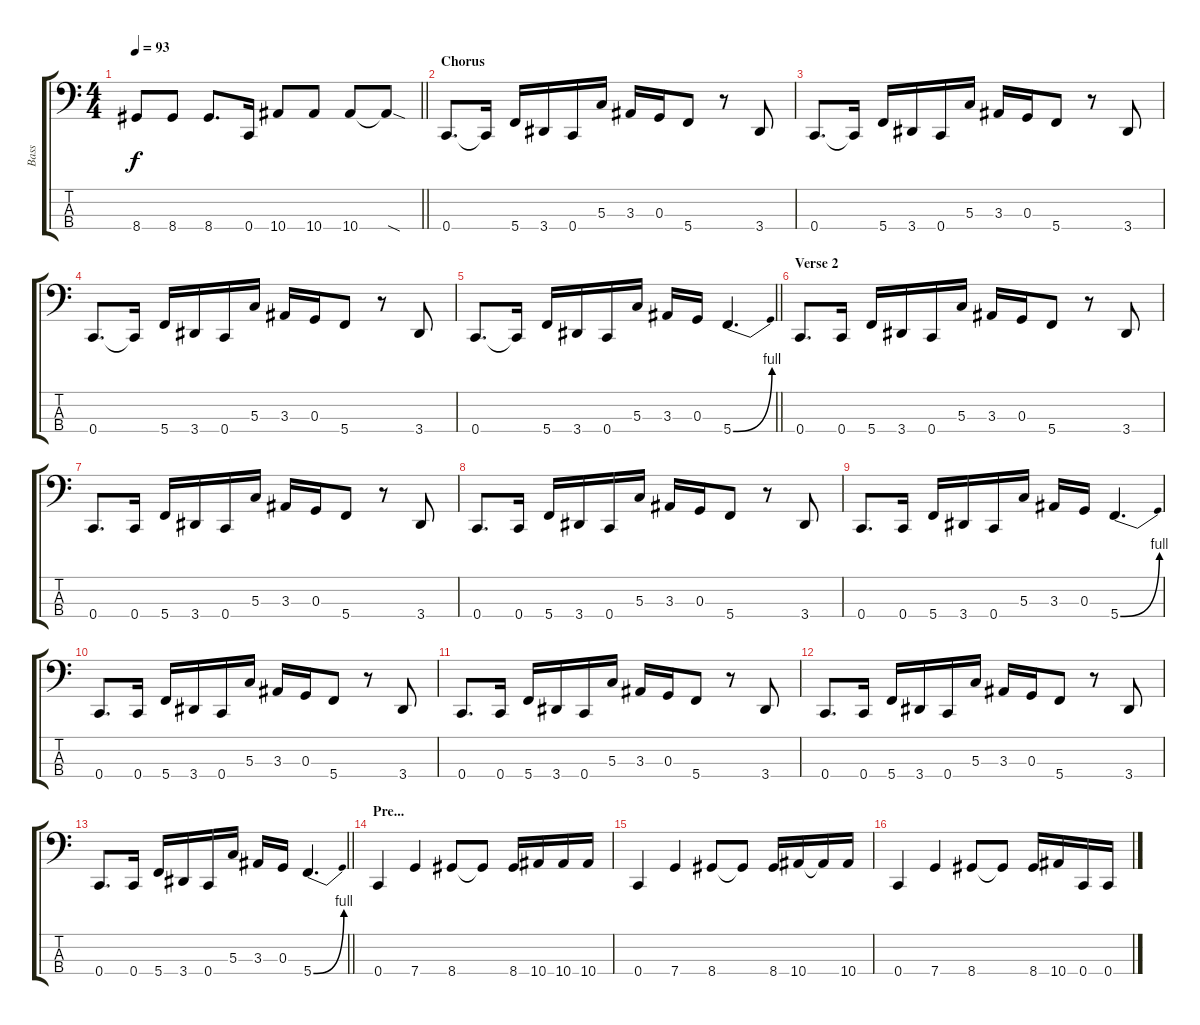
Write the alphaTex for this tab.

\track ("Bass" "Bass") {instrument electricbassfinger}
\staff {score tabs}
\tuning (F2 C2 G1 C1) {hide}
\ts (4 4)
\tempo 93
\clef f4
\barLineRight lightlight
\ks c
8.4.8{dy f} 8.4.8 8.4.8{d} 0.4.16 10.4.8 10.4.8 10.4.8 10.4{sod t}.8 |
\section ("" "Chorus")
0.4.8{d} 0.4{t}.16 5.4.16 3.4.16 0.4.16 5.3.16 3.3.16 0.3.16 5.4.8 r.8 3.4.8 |
0.4.8{d} 0.4{t}.16 5.4.16 3.4.16 0.4.16 5.3.16 3.3.16 0.3.16 5.4.8 r.8 3.4.8 |
0.4.8{d} 0.4{t}.16 5.4.16 3.4.16 0.4.16 5.3.16 3.3.16 0.3.16 5.4.8 r.8 3.4.8 |
\barLineRight lightlight
0.4.8{d} 0.4{t}.16 5.4.16 3.4.16 0.4.16 5.3.16 3.3.16 0.3.16 5.4{be (bend 0 0 60 4)}.4{d} |
\section ("" "Verse 2")
0.4.8{d} 0.4.16 5.4.16 3.4.16 0.4.16 5.3.16 3.3.16 0.3.16 5.4.8 r.8 3.4.8 |
0.4.8{d} 0.4.16 5.4.16 3.4.16 0.4.16 5.3.16 3.3.16 0.3.16 5.4.8 r.8 3.4.8 |
0.4.8{d} 0.4.16 5.4.16 3.4.16 0.4.16 5.3.16 3.3.16 0.3.16 5.4.8 r.8 3.4.8 |
0.4.8{d} 0.4.16 5.4.16 3.4.16 0.4.16 5.3.16 3.3.16 0.3.16 5.4{be (bend 0 0 60 4)}.4{d} |
0.4.8{d} 0.4.16 5.4.16 3.4.16 0.4.16 5.3.16 3.3.16 0.3.16 5.4.8 r.8 3.4.8 |
0.4.8{d} 0.4.16 5.4.16 3.4.16 0.4.16 5.3.16 3.3.16 0.3.16 5.4.8 r.8 3.4.8 |
0.4.8{d} 0.4.16 5.4.16 3.4.16 0.4.16 5.3.16 3.3.16 0.3.16 5.4.8 r.8 3.4.8 |
\barLineRight lightlight
0.4.8{d} 0.4.16 5.4.16 3.4.16 0.4.16 5.3.16 3.3.16 0.3.16 5.4{be (bend 0 0 60 4)}.4{d} |
\section ("" "Pre...")
0.4.4 7.4.4 8.4.8 8.4{t}.8 8.4.16 10.4.16 10.4.16 10.4.16 |
0.4.4 7.4.4 8.4.8 8.4{t}.8 8.4.16 10.4.16 10.4{t}.16 10.4.16 |
0.4.4 7.4.4 8.4.8 8.4{t}.8 8.4.16 10.4.16 0.4.16 0.4.16
